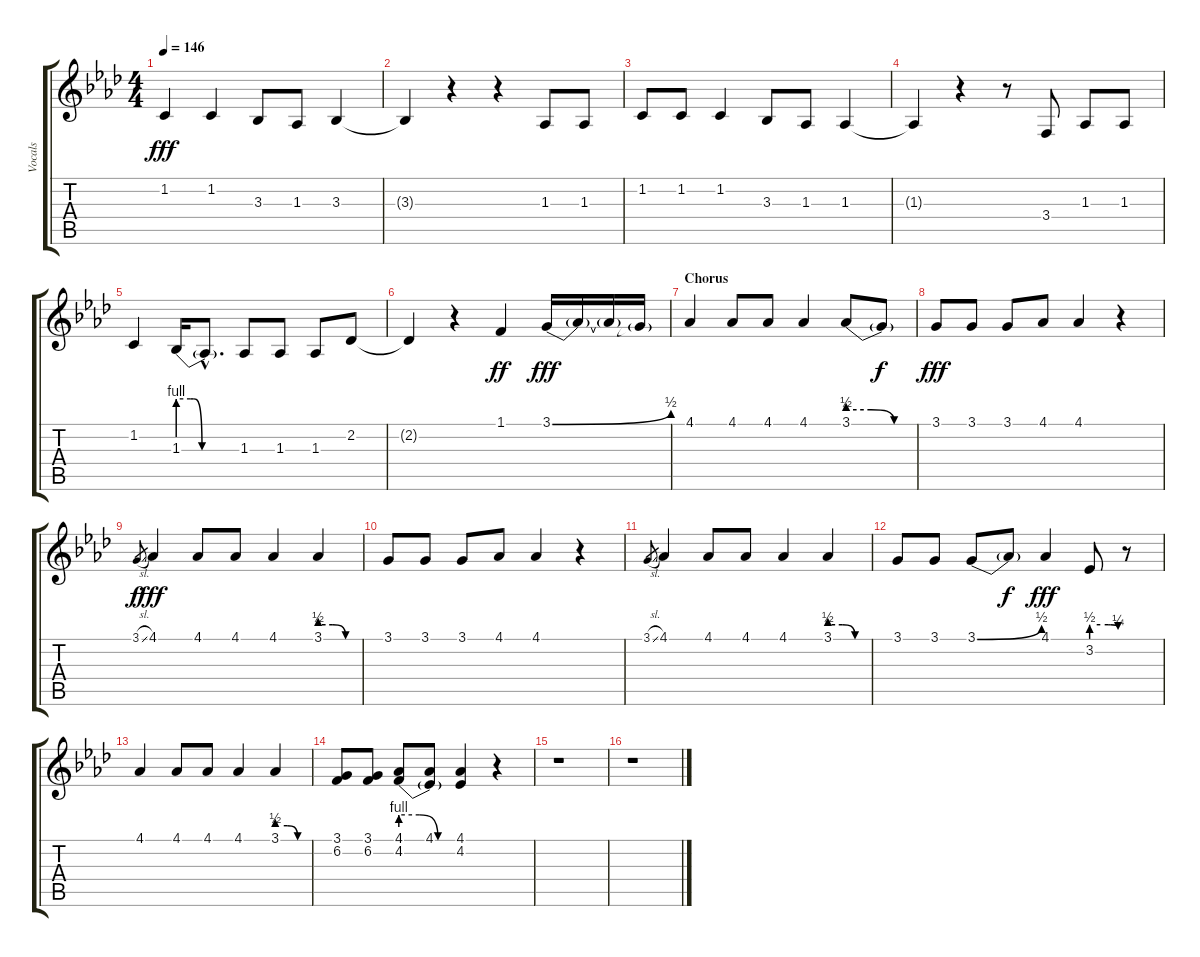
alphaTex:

\track ("Vocals" "Vocals") {instrument altosax}
\staff {score tabs}
\tuning (E4 B3 G3 D3 A2 E2) {hide}
\ts (4 4)
\tempo 146
\clef g2
\ks ab
1.2.4{dy fff} 1.2.4 3.3.8 1.3.8 3.3.4 |
3.3{t}.4 r.4 r.4 1.3.8 1.3.8 |
1.2.8 1.2.8 1.2.4 3.3.8 1.3.8 1.3.4 |
1.3{t}.4 r.4 r.8 3.4.8 1.3.8 1.3.8 |
1.2.4 1.3{be (custom 0 4 12 4 15 4 23 0 26 0 40 0 60 0)}.16 1.3{hac t}.8{d} 1.3.8 1.3.8 1.3.8 2.2.8 |
2.2{t}.4 r.4 1.1.4{dy ff} 3.1{be (bend 0 0 60 2)}.16{dy fff} 3.1{t}.16 3.1{t}.16 3.1{t}.16 |
\section ("" "Chorus")
4.1.4 4.1.8 4.1.8 4.1.4 3.1{be (custom 0 2 20 2 40 0 60 0)}.8 3.1{t}.8{dy f} |
3.1.8{dy fff} 3.1.8 3.1.8 4.1.8 4.1.4 r.4 |
3.1{sl}.8{gr dy f} 4.1.4{dy fff} 4.1.8 4.1.8 4.1.4 3.1{be (custom 0 2 20 2 40 0 60 0)}.4 |
3.1.8 3.1.8 3.1.8 4.1.8 4.1.4 r.4 |
3.1{sl}.8{gr} 4.1.4 4.1.8 4.1.8 4.1.4 3.1{be (custom 0 2 20 2 40 0 60 0)}.4 |
3.1.8 3.1.8 3.1{be (bend 0 0 60 2)}.8 3.1{t}.8{dy f} 4.1.4{dy fff} 3.2{be (custom 0 2 20 2 38 2 40 2 43 2 60 1)}.8 r.8 |
4.1.4 4.1.8 4.1.8 4.1.4 3.1{be (custom 0 2 20 2 40 0 60 0)}.4 |
(3.1 6.2).8 (3.1 6.2).8 (4.1 4.2{be (custom 0 4 20 4 40 0 60 0)}).8 (4.1 4.2{t}).8 (4.1 4.2).4 r.4 |
r.1 |
r.1
